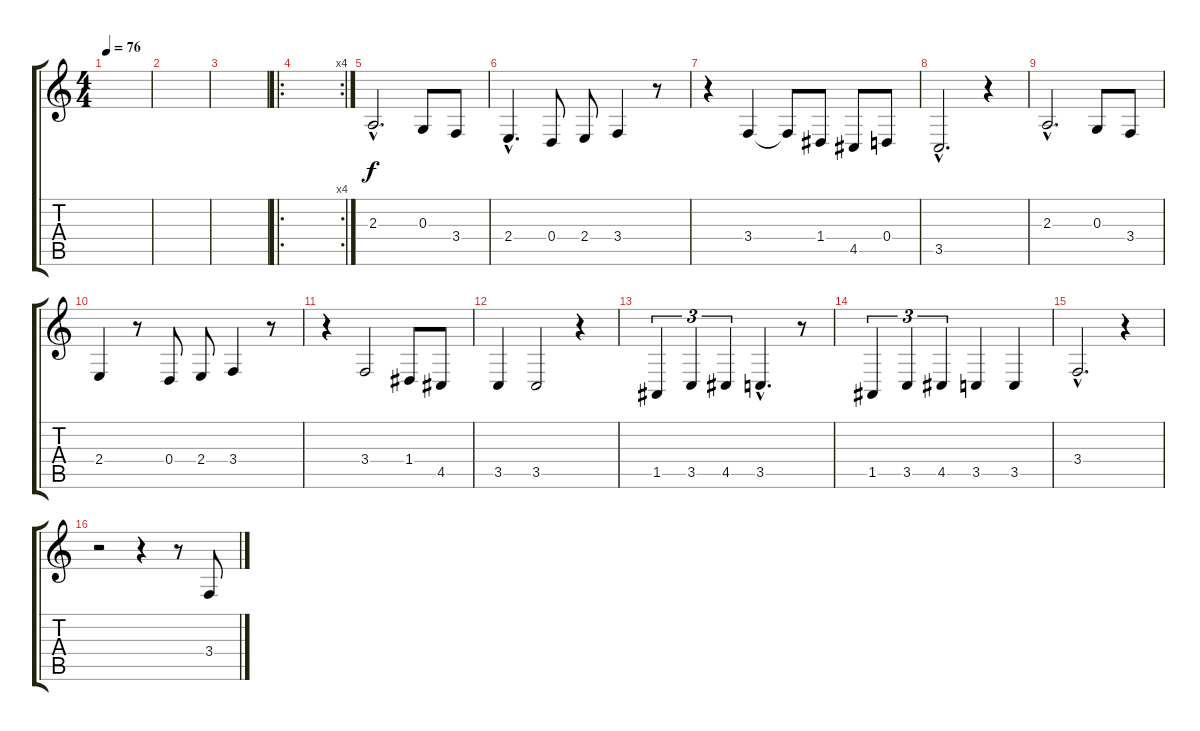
\track "" {instrument synthvoice}
\staff {score tabs}
\tuning (E4 B3 G3 D3 A2 E2) {hide}
\ts (4 4)
\tempo 76
\clef g2
\ks c
|
|
|
\ro
\rc 4
|
2.3{hac}.2{d} 0.3.8 3.4.8 |
2.4{hac}.4{d} 0.4.8 2.4.8 3.4.4 r.8 |
r.4 3.4.4 3.4{t}.8 1.4.8 4.5.8 0.4.8 |
3.5{hac}.2{d} r.4 |
2.3{hac}.2{d} 0.3.8 3.4.8 |
2.4.4 r.8 0.4.8 2.4.8 3.4.4 r.8 |
r.4 3.4.2 1.4.8 4.5.8 |
3.5.4 3.5.2 r.4 |
1.5.4{tu (3 2)} 3.5.4{tu (3 2)} 4.5.4{tu (3 2)} 3.5{hac}.4{d} r.8 |
1.5.4{tu (3 2)} 3.5.4{tu (3 2)} 4.5.4{tu (3 2)} 3.5.4 3.5.4 |
3.4{hac}.2{d} r.4 |
r.2 r.4 r.8 3.4.8
